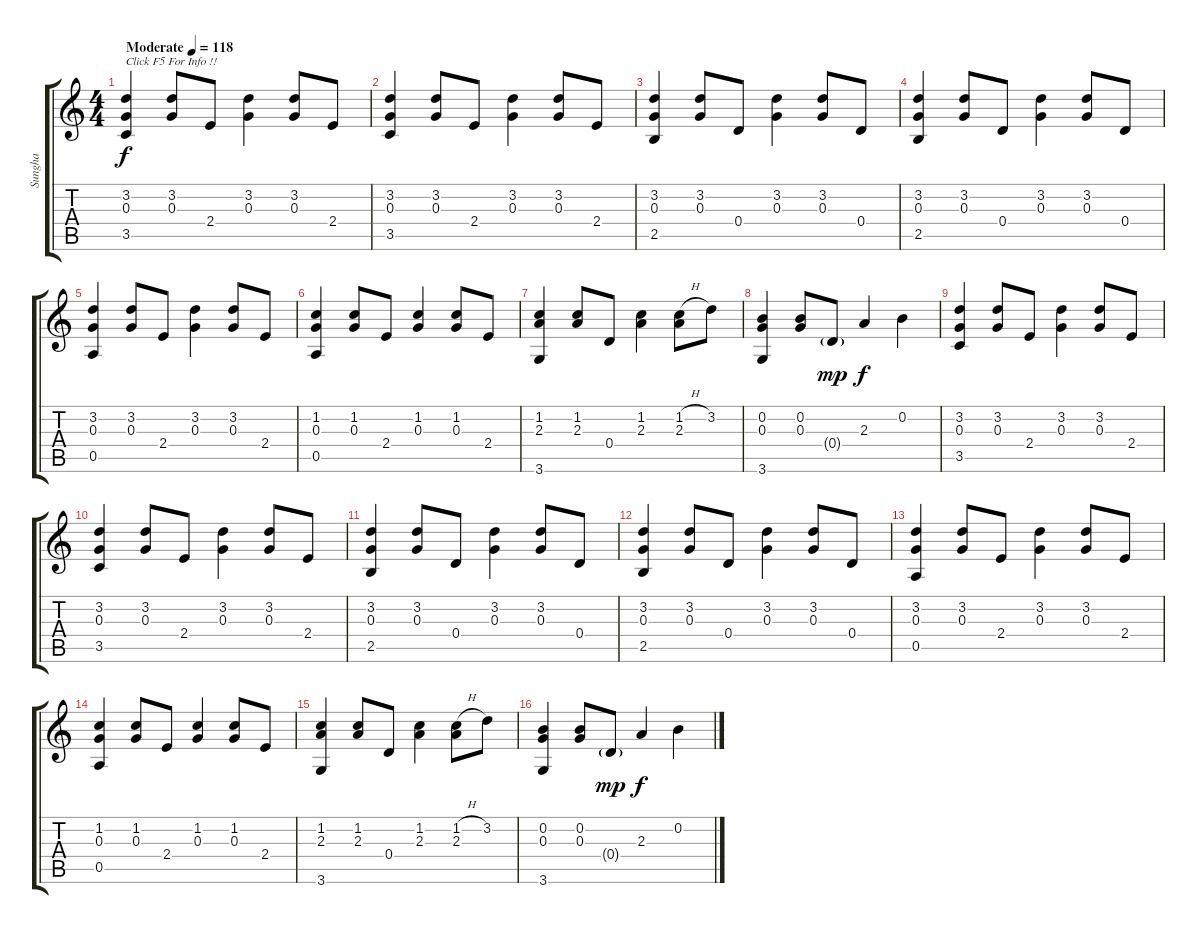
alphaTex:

\track ("Sungha" "Sungha") {instrument acousticguitarsteel}
\staff {score tabs}
\tuning (E4 B3 G3 D3 A2 E2) {hide}
\ts (4 4)
\tempo (118 "Moderate")
\clef g2
\ks c
(3.2 0.3 3.5).4{txt "Click F5 For Info !!" dy f instrument acousticguitarsteel} (3.2 0.3).8 2.4.8 (3.2 0.3).4 (3.2 0.3).8 2.4.8 |
(3.2 0.3 3.5).4 (3.2 0.3).8 2.4.8 (3.2 0.3).4 (3.2 0.3).8 2.4.8 |
(3.2 0.3 2.5).4 (3.2 0.3).8 0.4.8 (3.2 0.3).4 (3.2 0.3).8 0.4.8 |
(3.2 0.3 2.5).4 (3.2 0.3).8 0.4.8 (3.2 0.3).4 (3.2 0.3).8 0.4.8 |
(3.2 0.3 0.5).4 (3.2 0.3).8 2.4.8 (3.2 0.3).4 (3.2 0.3).8 2.4.8 |
(1.2 0.3 0.5).4 (1.2 0.3).8 2.4.8 (1.2 0.3).4 (1.2 0.3).8 2.4.8 |
(1.2 2.3 3.6).4 (1.2 2.3).8 0.4.8 (1.2 2.3).4 (1.2{h} 2.3).8 3.2.8 |
(0.2 0.3 3.6).4 (0.2 0.3).8 0.4{g}.8{dy mp} 2.3.4{dy f} 0.2.4 |
(3.2 0.3 3.5).4 (3.2 0.3).8 2.4.8 (3.2 0.3).4 (3.2 0.3).8 2.4.8 |
(3.2 0.3 3.5).4 (3.2 0.3).8 2.4.8 (3.2 0.3).4 (3.2 0.3).8 2.4.8 |
(3.2 0.3 2.5).4 (3.2 0.3).8 0.4.8 (3.2 0.3).4 (3.2 0.3).8 0.4.8 |
(3.2 0.3 2.5).4 (3.2 0.3).8 0.4.8 (3.2 0.3).4 (3.2 0.3).8 0.4.8 |
(3.2 0.3 0.5).4 (3.2 0.3).8 2.4.8 (3.2 0.3).4 (3.2 0.3).8 2.4.8 |
(1.2 0.3 0.5).4 (1.2 0.3).8 2.4.8 (1.2 0.3).4 (1.2 0.3).8 2.4.8 |
(1.2 2.3 3.6).4 (1.2 2.3).8 0.4.8 (1.2 2.3).4 (1.2{h} 2.3).8 3.2.8 |
(0.2 0.3 3.6).4 (0.2 0.3).8 0.4{g}.8{dy mp} 2.3.4{dy f} 0.2.4
